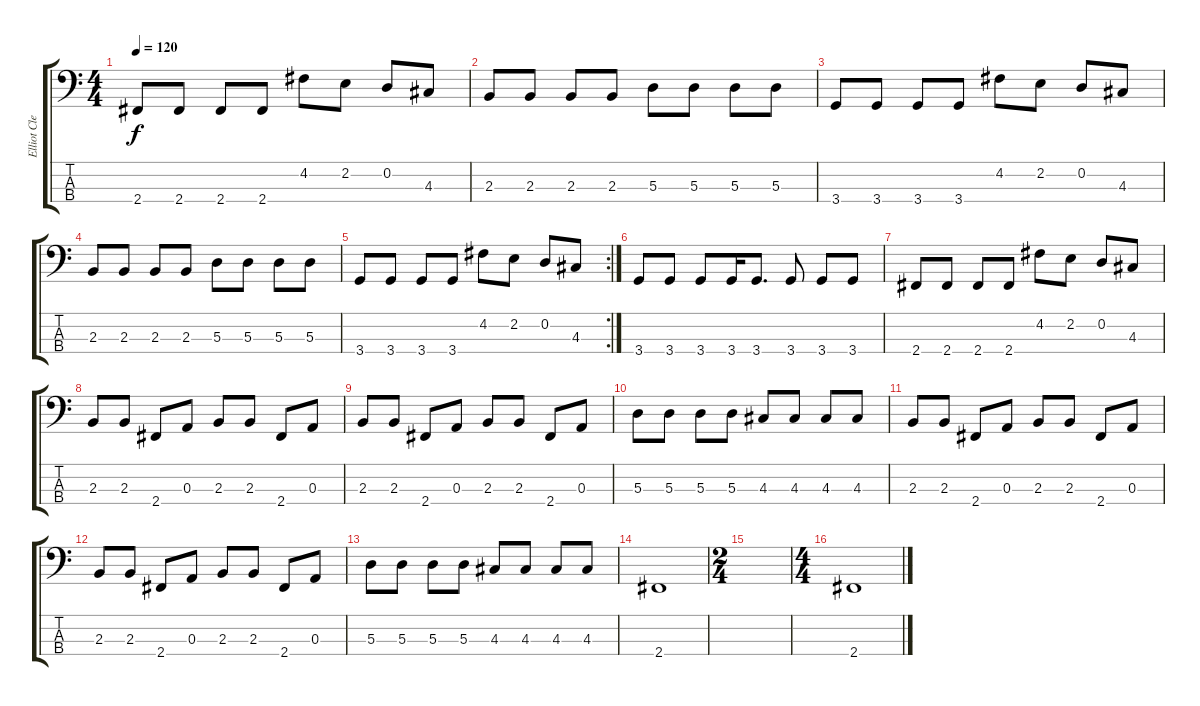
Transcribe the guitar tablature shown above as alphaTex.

\track ("Elliot Clean" "Elliot Cle") {instrument electricbasspick}
\staff {score tabs}
\tuning (G2 D2 A1 E1) {hide}
\ts (4 4)
\tempo 120
\clef f4
\ks c
2.4.8{dy f} 2.4.8 2.4.8 2.4.8 4.2.8 2.2.8 0.2.8 4.3.8 |
2.3.8 2.3.8 2.3.8 2.3.8 5.3.8 5.3.8 5.3.8 5.3.8 |
3.4.8 3.4.8 3.4.8 3.4.8 4.2.8 2.2.8 0.2.8 4.3.8 |
2.3.8 2.3.8 2.3.8 2.3.8 5.3.8 5.3.8 5.3.8 5.3.8 |
\rc 2
3.4.8 3.4.8 3.4.8 3.4.8 4.2.8 2.2.8 0.2.8 4.3.8 |
3.4.8 3.4.8 3.4.8 3.4.16 3.4.8{d} 3.4.8 3.4.8 3.4.8 |
2.4.8 2.4.8 2.4.8 2.4.8 4.2.8 2.2.8 0.2.8 4.3.8 |
2.3.8 2.3.8 2.4.8 0.3.8 2.3.8 2.3.8 2.4.8 0.3.8 |
2.3.8 2.3.8 2.4.8 0.3.8 2.3.8 2.3.8 2.4.8 0.3.8 |
5.3.8 5.3.8 5.3.8 5.3.8 4.3.8 4.3.8 4.3.8 4.3.8 |
2.3.8 2.3.8 2.4.8 0.3.8 2.3.8 2.3.8 2.4.8 0.3.8 |
2.3.8 2.3.8 2.4.8 0.3.8 2.3.8 2.3.8 2.4.8 0.3.8 |
5.3.8 5.3.8 5.3.8 5.3.8 4.3.8 4.3.8 4.3.8 4.3.8 |
2.4.1 |
\ts (2 4)
|
\ts (4 4)
2.4.1
